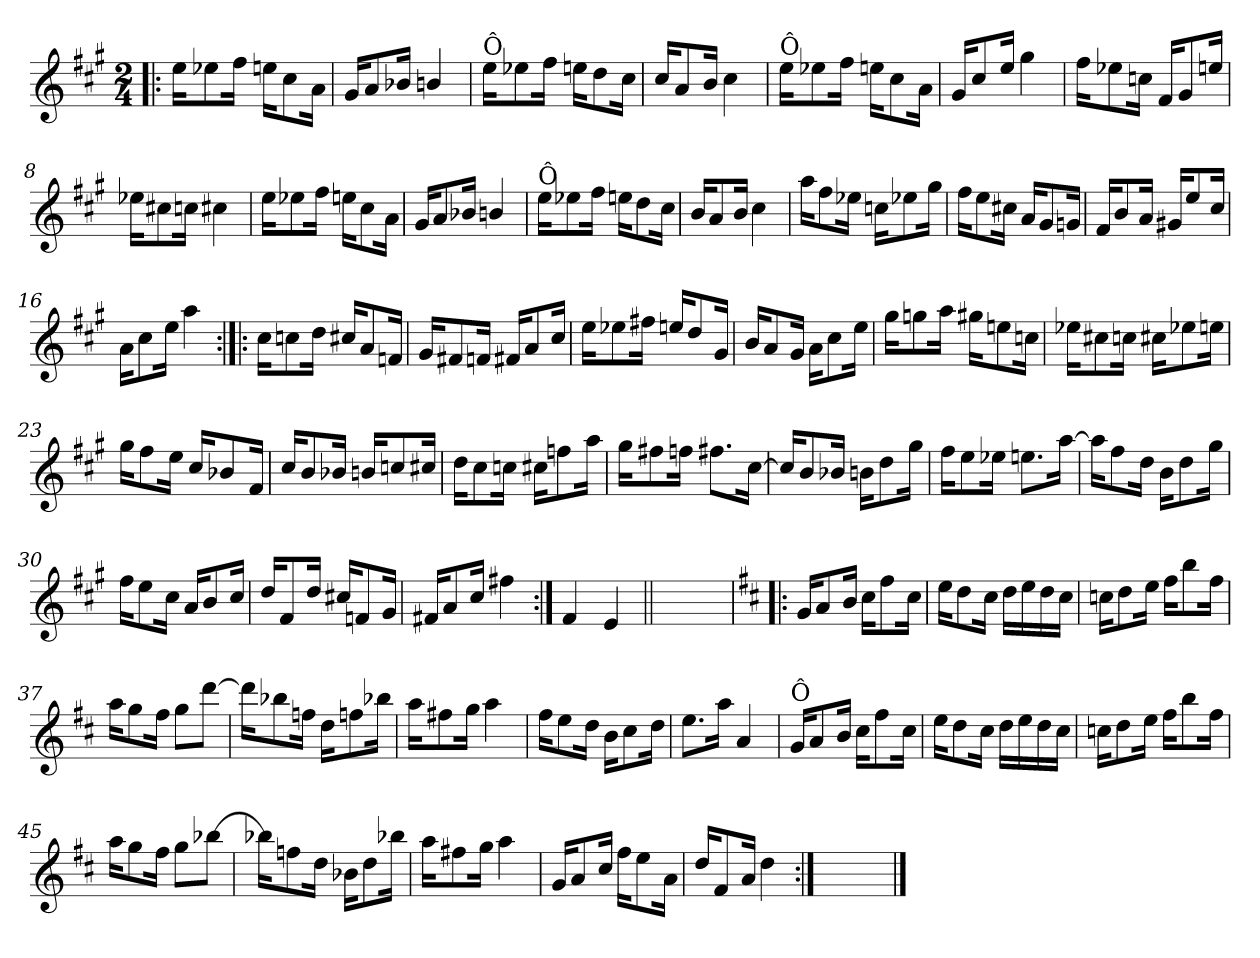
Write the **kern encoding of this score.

**kern
*part1
*staff1
*clefG2
*k[f#c#g#]
*A:
*M2/4
=1!|:
16ee\KL
8ee-X\
16ff#\Jk
16een\KL
8cc#\
16a\Jk
=2
16g#/KL
8a/
16b-X/Jk
4bn/
=3
!LO:TX:a:t=Ô
16ee\KL
8ee-X\
16ff#\Jk
16een\KL
8dd\
16cc#\Jk
=4
16cc#/KL
8a/
16b/Jk
4cc#\
!!LO:LB:g=z
=5
!LO:TX:a:t=Ô
16ee\KL
8ee-X\
16ff#\Jk
16een\KL
8cc#\
16a\Jk
=6
16g#/KL
8cc#/
16ee/Jk
4gg#\
=7
16ff#\KL
8ee-X\
16ccn\Jk
16f#/KL
8g#/
16een/Jk
=8
16ee-X\KL
8cc#X\
16ccn\Jk
4cc#X\
!!LO:LB:g=z
=9
16ee\KL
8ee-X\
16ff#\Jk
16een\KL
8cc#\
16a\Jk
=10
16g#/KL
8a/
16b-X/Jk
4bn/
=11
!LO:TX:a:t=Ô
16ee\KL
8ee-X\
16ff#\Jk
16een\KL
8dd\
16cc#\Jk
=12
16b/KL
8a/
16b/Jk
4cc#\
!!LO:LB:g=z
=13
16aa\KL
8ff#\
16ee-X\Jk
16ccn\KL
8ee-X\
16gg#\Jk
=14
16ff#\KL
8ee\
16cc#X\Jk
16a/KL
8g#/
16gn/Jk
=15
16f#/KL
8b/
16a/Jk
16g#X/KL
8ee/
16cc#/Jk
=16
16a\KL
8cc#\
16ee\Jk
4aa\
!!LO:LB:g=z
=17:|!|:
16cc#\KL
8ccn\
16dd\Jk
16cc#X/KL
8a/
16fn/Jk
=18
16g#/KL
8f#X/
16fn/Jk
16f#X/KL
8a/
16cc#/Jk
=19
16ee\KL
8ee-X\
16ff#X\Jk
16een/KL
8dd/
16g#/Jk
=20
16b/KL
8a/
16g#/Jk
16a\KL
8cc#\
16ee\Jk
=21
16gg#\KL
8ggn\
16aa\Jk
16gg#X\KL
8een\
16ccn\Jk
!!LO:LB:g=z
=22
16ee-X\KL
8cc#X\
16ccn\Jk
16cc#X\KL
8ee-X\
16een\Jk
=23
16gg#\KL
8ff#\
16ee\Jk
16cc#/KL
8b-X/
16f#/Jk
=24
16cc#/KL
8b/
16b-X/Jk
16bn/KL
8ccn/
16cc#X/Jk
=25
16dd\KL
8cc#\
16ccn\Jk
16cc#X\KL
8ffn\
16aa\Jk
!!LO:LB:g=z
=26
16gg#\KL
8ff#X\
16ffn\Jk
8.ff#X\L
[16cc#\Jk
=27
16cc#/KL]
8b/
16b-X/Jk
16bn\KL
8dd\
16gg#\Jk
=28
16ff#\KL
8ee\
16ee-X\Jk
8.een\L
[16aa\Jk
=29
16aa\KL]
8ff#\
16dd\Jk
16b\KL
8dd\
16gg#\Jk
!!LO:LB:g=z
=30
16ff#\KL
8ee\
16cc#\Jk
16a/KL
8b/
16cc#/Jk
=31
16dd/KL
8f#/
16dd/Jk
16cc#X/KL
8fn/
16g#/Jk
=32
16f#X/KL
8a/
16cc#/Jk
4ff#X\
=33:|!
4f#/
4e/
=33X331||
2ryy
!!LO:LB:g=z
=34!|:
*k[f#c#]
*D:
16g/KL
8a/
16b/Jk
16cc#\KL
8ff#\
16cc#\Jk
=35
16ee\KL
8dd\
16cc#\Jk
16dd\LL
16ee\
16dd\
16cc#\JJ
=36
16ccn\KL
8dd\
16ee\Jk
16ff#\KL
8bb\
16ff#\Jk
=37
16aa\KL
8gg\
16ff#\Jk
8gg\L
[8ddd\J
!!LO:PB:g=z
=38
16ddd\KL]
8bb-X\
16ffn\Jk
16dd\KL
8ffn\
16bb-X\Jk
=39
16aa\KL
8ff#X\
16gg\Jk
4aa\
=40
16ff#\KL
8ee\
16dd\Jk
16b\KL
8cc#\
16dd\Jk
=41
8.ee\L
16aa\Jk
4a/
!!LO:LB:g=z
=42
!LO:TX:a:t=Ô
16g/KL
8a/
16b/Jk
16cc#\KL
8ff#\
16cc#\Jk
=43
16ee\KL
8dd\
16cc#\Jk
16dd\LL
16ee\
16dd\
16cc#\JJ
=44
16ccn\KL
8dd\
16ee\Jk
16ff#\KL
8bb\
16ff#\Jk
=45
16aa\KL
8gg\
16ff#\Jk
8gg\L
[8bb-X\J
!!LO:LB:g=z
=46
16bb-X\KL]
8ffn\
16dd\Jk
16b-X\KL
8dd\
16bb-X\Jk
=47
16aa\KL
8ff#X\
16gg\Jk
4aa\
=48
16g/KL
8a/
16cc#/Jk
16ff#\KL
8ee\
16a\Jk
=49
16dd/KL
8f#/
16a/Jk
4dd\
=50:|!
2ryy
==
*-
